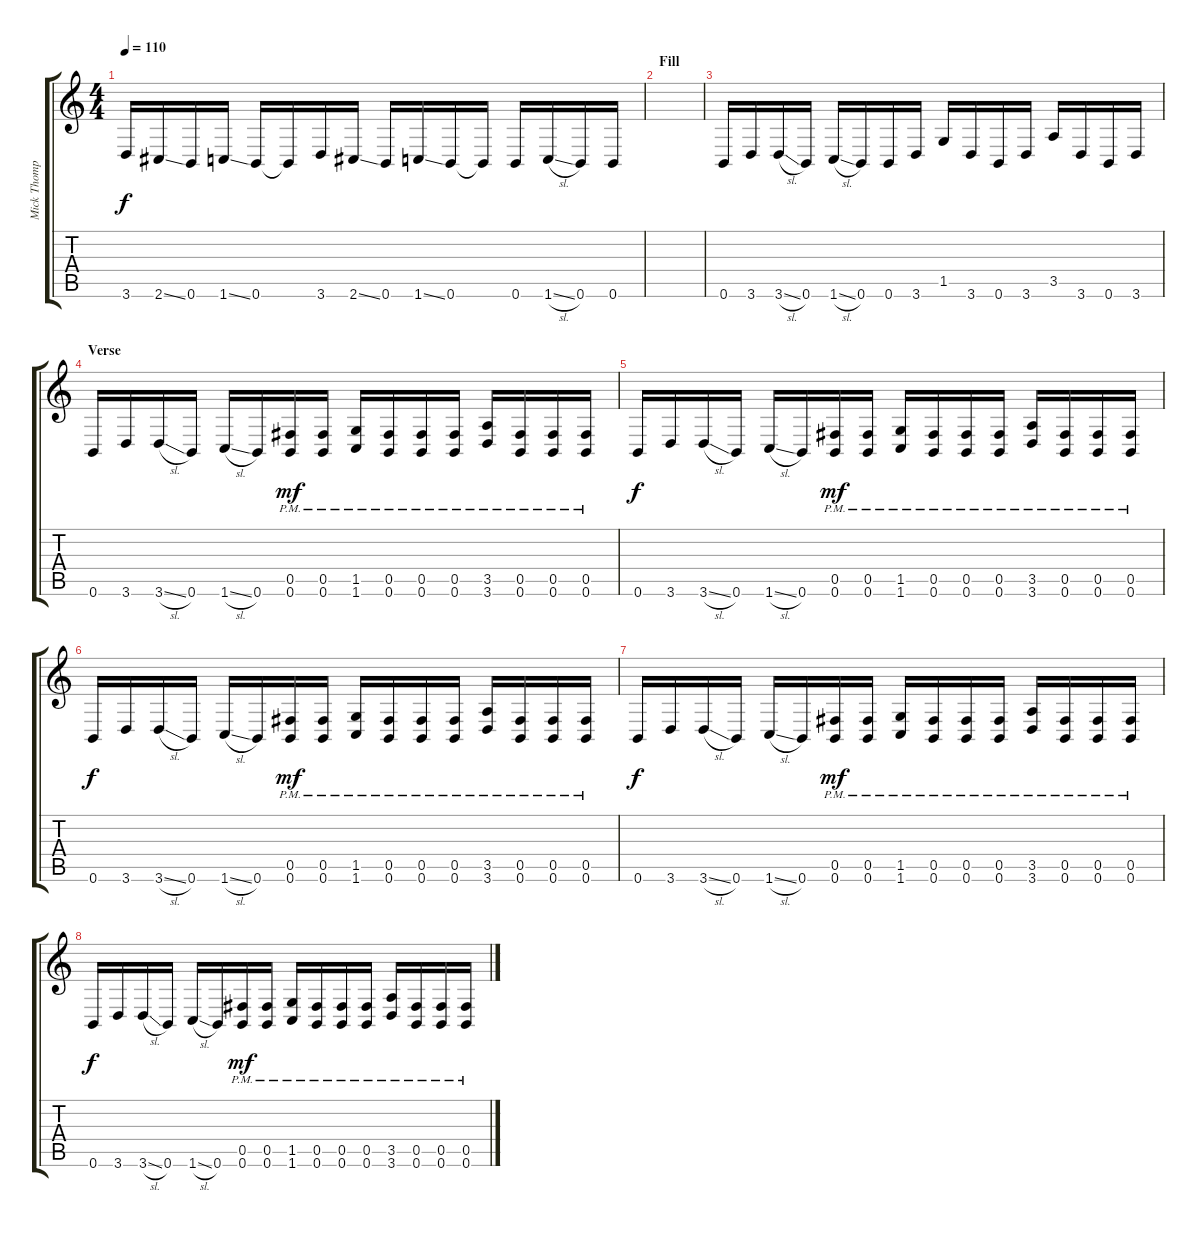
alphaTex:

\track ("Mick Thompson" "Mick Thomp") {instrument distortionguitar}
\staff {score tabs}
\tuning (Db4 Ab3 E3 B2 Gb2 B1) {hide}
\ts (4 4)
\tempo 110
\clef g2
\ks c
3.6.16{dy f} 2.6{ss}.16 0.6.16 1.6{ss}.16 0.6.16 0.6{t}.16 3.6.16 2.6{ss}.16 0.6.16 1.6{ss}.16 0.6.16 0.6{t}.16 0.6.16 1.6{sl}.16 0.6.16 0.6.16 |
\section ("" "Fill")
|
0.6.16 3.6.16 3.6{sl}.16 0.6.16 1.6{sl}.16 0.6.16 0.6.16 3.6.16 1.5.16 3.6.16 0.6.16 3.6.16 3.5.16 3.6.16 0.6.16 3.6.16 |
\section ("" "Verse")
0.6.16 3.6.16 3.6{sl}.16 0.6.16 1.6{sl}.16 0.6.16 (0.5{pm} 0.6{pm}).16{dy mf} (0.5{pm} 0.6{pm}).16 (1.5{pm} 1.6{pm}).16 (0.5{pm} 0.6{pm}).16 (0.5{pm} 0.6{pm}).16 (0.5{pm} 0.6{pm}).16 (3.5{pm} 3.6{pm}).16 (0.5{pm} 0.6{pm}).16 (0.5{pm} 0.6{pm}).16 (0.5{pm} 0.6{pm}).16 |
0.6.16{dy f} 3.6.16 3.6{sl}.16 0.6.16 1.6{sl}.16 0.6.16 (0.5{pm} 0.6{pm}).16{dy mf} (0.5{pm} 0.6{pm}).16 (1.5{pm} 1.6{pm}).16 (0.5{pm} 0.6{pm}).16 (0.5{pm} 0.6{pm}).16 (0.5{pm} 0.6{pm}).16 (3.5{pm} 3.6{pm}).16 (0.5{pm} 0.6{pm}).16 (0.5{pm} 0.6{pm}).16 (0.5{pm} 0.6{pm}).16 |
0.6.16{dy f} 3.6.16 3.6{sl}.16 0.6.16 1.6{sl}.16 0.6.16 (0.5{pm} 0.6{pm}).16{dy mf} (0.5{pm} 0.6{pm}).16 (1.5{pm} 1.6{pm}).16 (0.5{pm} 0.6{pm}).16 (0.5{pm} 0.6{pm}).16 (0.5{pm} 0.6{pm}).16 (3.5{pm} 3.6{pm}).16 (0.5{pm} 0.6{pm}).16 (0.5{pm} 0.6{pm}).16 (0.5{pm} 0.6{pm}).16 |
0.6.16{dy f} 3.6.16 3.6{sl}.16 0.6.16 1.6{sl}.16 0.6.16 (0.5{pm} 0.6{pm}).16{dy mf} (0.5{pm} 0.6{pm}).16 (1.5{pm} 1.6{pm}).16 (0.5{pm} 0.6{pm}).16 (0.5{pm} 0.6{pm}).16 (0.5{pm} 0.6{pm}).16 (3.5{pm} 3.6{pm}).16 (0.5{pm} 0.6{pm}).16 (0.5{pm} 0.6{pm}).16 (0.5{pm} 0.6{pm}).16 |
0.6.16{dy f} 3.6.16 3.6{sl}.16 0.6.16 1.6{sl}.16 0.6.16 (0.5{pm} 0.6{pm}).16{dy mf} (0.5{pm} 0.6{pm}).16 (1.5{pm} 1.6{pm}).16 (0.5{pm} 0.6{pm}).16 (0.5{pm} 0.6{pm}).16 (0.5{pm} 0.6{pm}).16 (3.5{pm} 3.6{pm}).16 (0.5{pm} 0.6{pm}).16 (0.5{pm} 0.6{pm}).16 (0.5{pm} 0.6{pm}).16
